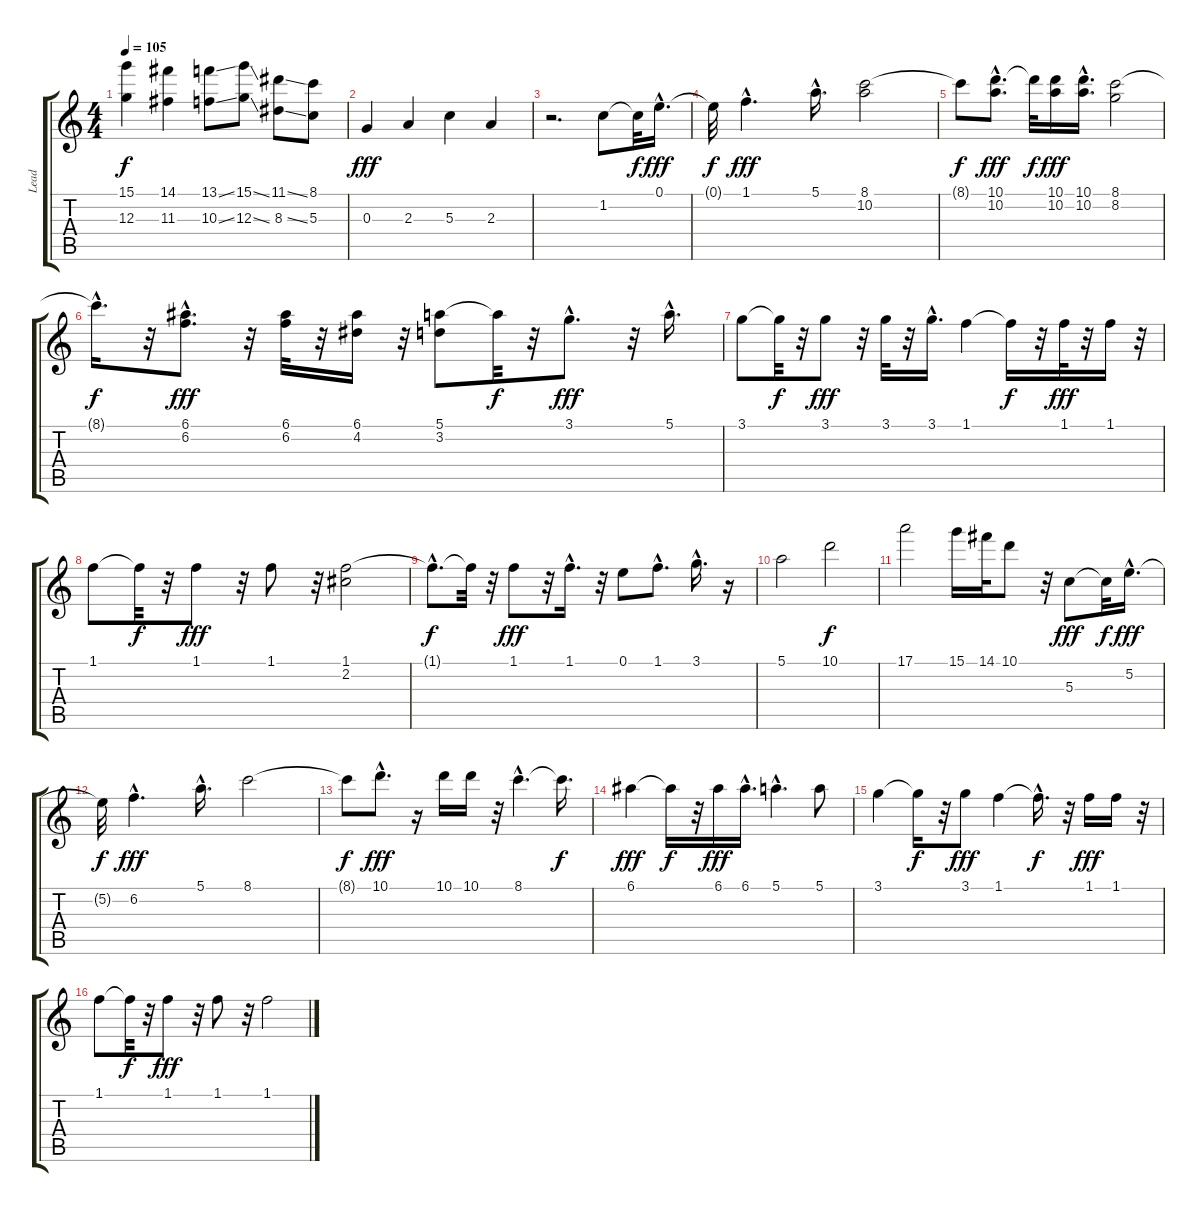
\track ("Lead" "Lead") {instrument electricguitarjazz}
\staff {score tabs}
\tuning (E4 B3 G3 D3 A2 E2) {hide}
\ts (4 4)
\tempo 105
\clef g2
\ks c
(15.1 12.3).4{dy f instrument electricguitarjazz} (14.1 11.3).4 (13.1{ss} 10.3{ss}).8 (15.1{ss} 12.3{ss}).8 (11.1{ss} 8.3{ss}).8 (8.1 5.3).8 |
0.3.4{dy fff} 2.3.4 5.3.4 2.3.4 |
r.2{d} 1.2.8 1.2{t}.32{dy f} 0.1{hac}.16{d dy fff} |
0.1{t}.32{dy f} 1.1{hac}.4{d dy fff} 5.1{hac}.16{d} (8.1 10.2).2 |
8.1{t}.8{dy f} (10.1{hac} 10.2{hac}).8{d dy fff} 10.1{t}.32{dy f} (10.1 10.2).16{dy fff} (10.1{hac} 10.2{hac}).16{d} (8.1 8.2).2 |
8.1{hac t}.16{d dy f} r.32 (6.1{hac} 6.2{hac}).8{d dy fff} r.32 (6.1 6.2).32 r.32 (6.1 4.2).16 r.32 (5.1 3.2).8 5.1{t}.32{dy f} r.32 3.1{hac}.8{d dy fff} r.32 5.1{hac}.16{d} |
3.1.8 3.1{t}.32{dy f} r.32 3.1.8{dy fff} r.32 3.1.32 r.32 3.1{hac}.16{d} 1.1.4 1.1{t}.16{dy f} r.32 1.1.32{dy fff} r.32 1.1.16 r.32 |
1.1.8 1.1{t}.32{dy f} r.32 1.1.8{dy fff} r.32 1.1.8 r.32 (1.1 2.2).2 |
1.1{hac t}.8{d dy f} 1.1{t}.32 r.32 1.1.8{dy fff} r.32 1.1{hac}.16{d} r.32 0.1.8 1.1{hac}.8{d} 3.1{hac}.16{d} r.16 |
5.1.2 10.1.2{dy f} |
17.1.2 15.1.16 14.1.32 10.1.8 r.32 5.3.8{dy fff} 5.3{t}.32{dy f} 5.2{hac}.16{d dy fff} |
5.2{t}.32{dy f} 6.2{hac}.4{d dy fff} 5.1{hac}.16{d} 8.1.2 |
8.1{t}.8{dy f} 10.1{hac}.8{d dy fff} r.16 10.1.16 10.1.16 r.32 8.1{hac}.4{d} 8.1{t}.16{d dy f} |
6.1.4{dy fff} 6.1{t}.16{dy f} r.32 6.1.16{dy fff} 6.1{hac}.16{d} 5.1{hac}.4{d} 5.1.8 |
3.1.4 3.1{t}.16{dy f} r.32 3.1.8{dy fff} 1.1.4 1.1{hac t}.16{d dy f} r.32 1.1.16{dy fff} 1.1.16 r.32 |
1.1.8 1.1{t}.32{dy f} r.32 1.1.8{dy fff} r.32 1.1.8 r.32 1.1.2
